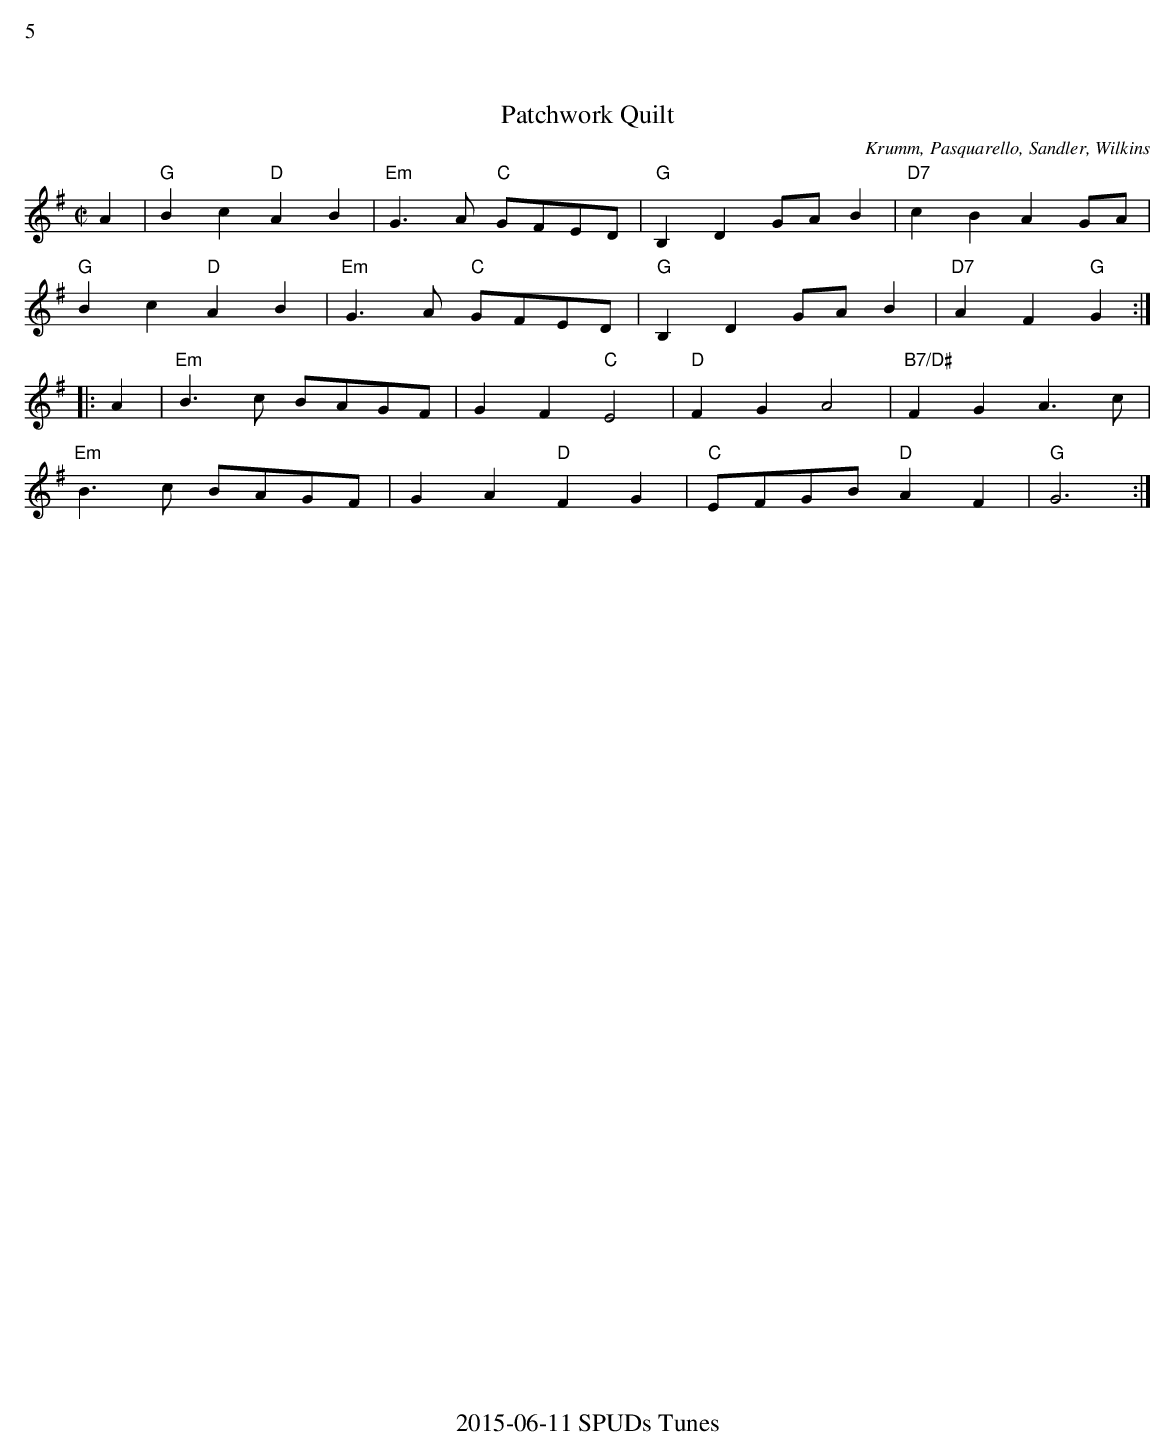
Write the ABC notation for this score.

X:1
%%text 5
T:Patchwork Quilt
C: Krumm, Pasquarello, Sandler, Wilkins
L:1/8
M:C|
K:G
A2|"G"B2c2 "D"A2B2| "Em"G2>A2 "C"GFED| "G"B,2D2 GA B2|"D7"c2B2A2 GA|
"G"B2c2 "D"A2B2| "Em"G2>A2 "C"GFED| "G"B,2D2 GA B2|"D7"A2 F2 "G"G2:|
|:A2|"Em"B2>c2 BAGF| G2 F2 "C"E4|"D"F2G2 A4|"B7/D#"F2G2A2>c2|
"Em"B2>c2 BAGF|G2 A2 "D"F2 G2|"C"EFGB "D"A2 F2|"G" G6:|
